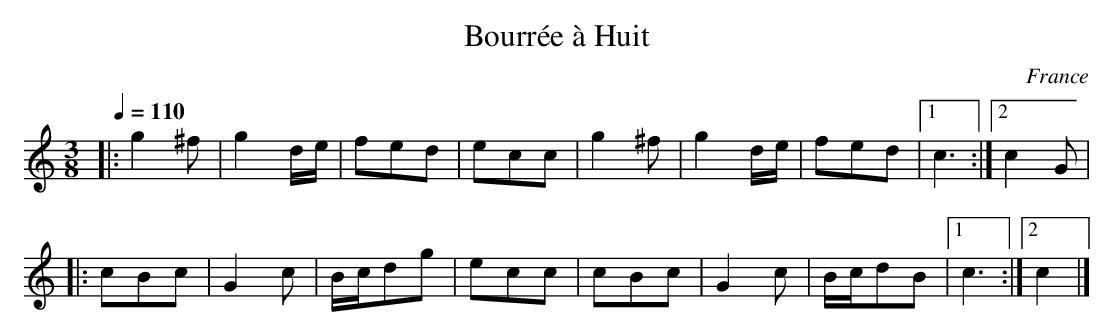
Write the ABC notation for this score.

X:1
T:Bourrée à Huit
O:France
M:3/8
L:1/8
Q:1/4=110
K:C
|:g2^f|g2d/2e/2|fed|ecc|g2^f|g2d/2e/2|fed|1c3:|2c2G|
|:cBc|G2c|B/2c/2dg|ecc|cBc|G2c|B/2c/2dB|1c3:|2c2|]
